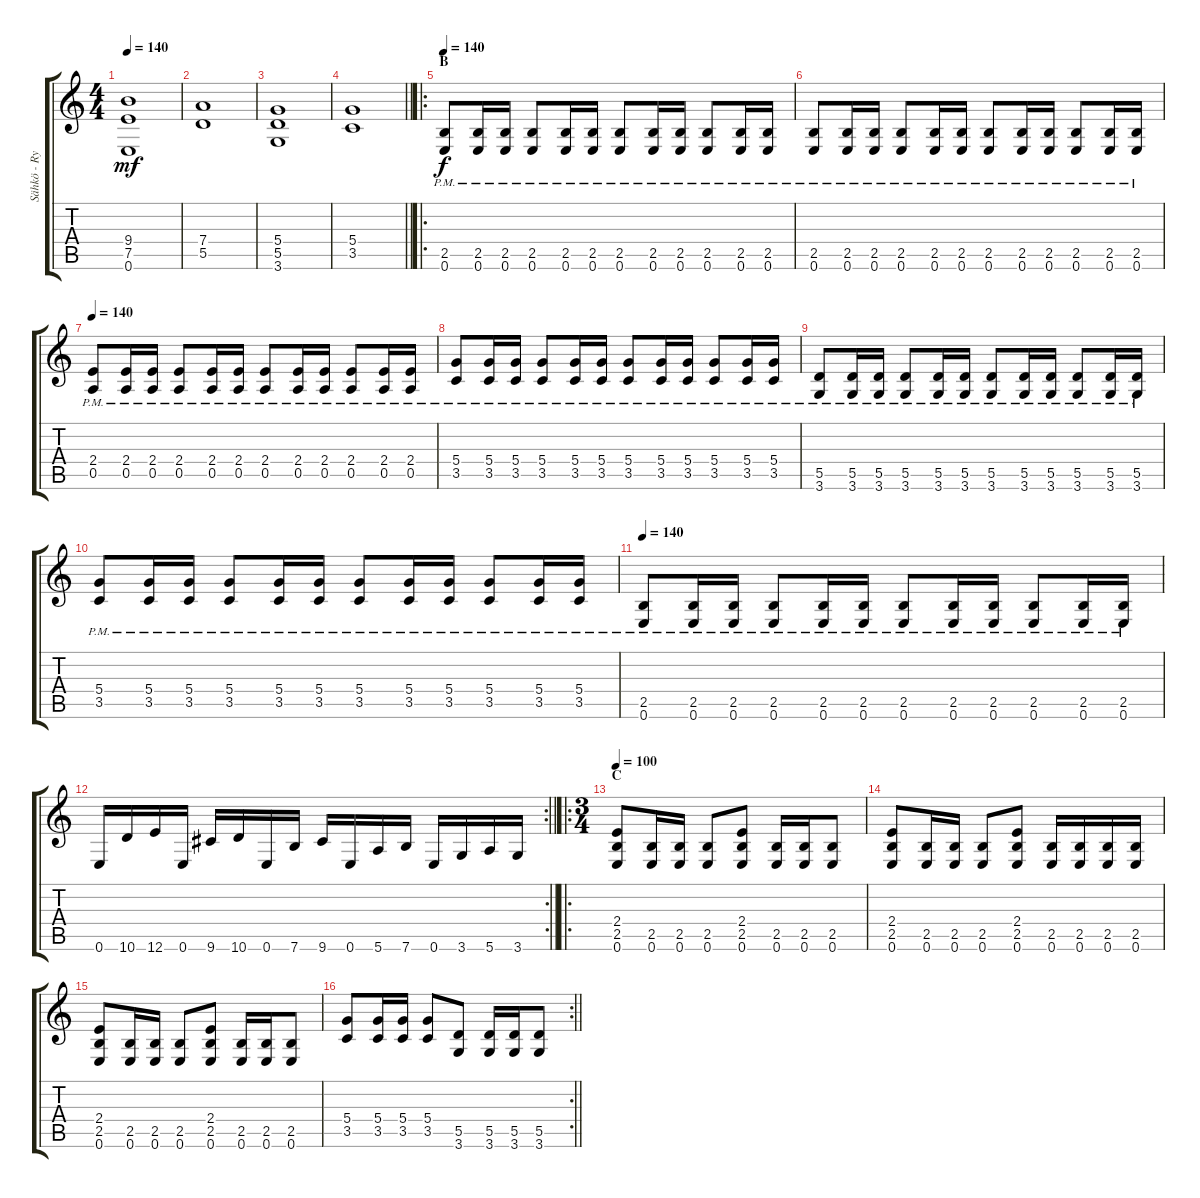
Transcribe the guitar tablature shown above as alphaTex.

\track ("Sähkö - Rythm" "Sähkö - Ry") {instrument overdrivenguitar}
\staff {score tabs}
\tuning (E4 B3 G3 D3 A2 E2) {hide}
\ts (4 4)
\tempo 140
\clef g2
\ks c
(9.4 7.5 0.6).1{dy mf} |
(7.4 5.5).1 |
(5.4 5.5 3.6).1 |
\barLineRight lightlight
(5.4 3.5).1 |
\ro
\section ("" "B")
\tempo 140
(2.5{pm} 0.6{pm}).8{dy f} (2.5{pm} 0.6{pm}).16 (2.5{pm} 0.6{pm}).16 (2.5{pm} 0.6{pm}).8 (2.5{pm} 0.6{pm}).16 (2.5{pm} 0.6{pm}).16 (2.5{pm} 0.6{pm}).8 (2.5{pm} 0.6{pm}).16 (2.5{pm} 0.6{pm}).16 (2.5{pm} 0.6{pm}).8 (2.5{pm} 0.6{pm}).16 (2.5{pm} 0.6{pm}).16 |
(2.5{pm} 0.6{pm}).8 (2.5{pm} 0.6{pm}).16 (2.5{pm} 0.6{pm}).16 (2.5{pm} 0.6{pm}).8 (2.5{pm} 0.6{pm}).16 (2.5{pm} 0.6{pm}).16 (2.5{pm} 0.6{pm}).8 (2.5{pm} 0.6{pm}).16 (2.5{pm} 0.6{pm}).16 (2.5{pm} 0.6).8 (2.5{pm} 0.6).16 (2.5{pm} 0.6).16 |
\tempo 140
(2.4{pm} 0.5{pm}).8 (2.4{pm} 0.5{pm}).16 (2.4{pm} 0.5{pm}).16 (2.4{pm} 0.5{pm}).8 (2.4{pm} 0.5{pm}).16 (2.4{pm} 0.5{pm}).16 (2.4{pm} 0.5{pm}).8 (2.4{pm} 0.5{pm}).16 (2.4{pm} 0.5{pm}).16 (2.4{pm} 0.5{pm}).8 (2.4{pm} 0.5{pm}).16 (2.4{pm} 0.5{pm}).16 |
(5.4{pm} 3.5{pm}).8 (5.4{pm} 3.5{pm}).16 (5.4{pm} 3.5{pm}).16 (5.4{pm} 3.5{pm}).8 (5.4{pm} 3.5{pm}).16 (5.4{pm} 3.5{pm}).16 (5.4{pm} 3.5{pm}).8 (5.4{pm} 3.5{pm}).16 (5.4{pm} 3.5{pm}).16 (5.4{pm} 3.5{pm}).8 (5.4{pm} 3.5{pm}).16 (5.4{pm} 3.5{pm}).16 |
(5.5{pm} 3.6{pm}).8 (5.5{pm} 3.6{pm}).16 (5.5{pm} 3.6{pm}).16 (5.5{pm} 3.6{pm}).8 (5.5{pm} 3.6{pm}).16 (5.5{pm} 3.6{pm}).16 (5.5{pm} 3.6{pm}).8 (5.5{pm} 3.6{pm}).16 (5.5{pm} 3.6{pm}).16 (5.5{pm} 3.6{pm}).8 (5.5{pm} 3.6{pm}).16 (5.5{pm} 3.6{pm}).16 |
(5.4{pm} 3.5{pm}).8 (5.4{pm} 3.5{pm}).16 (5.4{pm} 3.5{pm}).16 (5.4{pm} 3.5{pm}).8 (5.4{pm} 3.5{pm}).16 (5.4{pm} 3.5{pm}).16 (5.4{pm} 3.5{pm}).8 (5.4{pm} 3.5{pm}).16 (5.4{pm} 3.5{pm}).16 (5.4{pm} 3.5{pm}).8 (5.4{pm} 3.5{pm}).16 (5.4{pm} 3.5{pm}).16 |
\tempo 140
(2.5{pm} 0.6).8 (2.5{pm} 0.6).16 (2.5{pm} 0.6).16 (2.5{pm} 0.6).8 (2.5{pm} 0.6).16 (2.5{pm} 0.6).16 (2.5{pm} 0.6).8 (2.5{pm} 0.6).16 (2.5{pm} 0.6).16 (2.5{pm} 0.6).8 (2.5{pm} 0.6).16 (2.5{pm} 0.6).16 |
\rc 2
\barLineRight lightlight
0.6.16 10.6.16 12.6.16 0.6.16 9.6.16 10.6.16 0.6.16 7.6.16 9.6.16 0.6.16 5.6.16 7.6.16 0.6.16 3.6.16 5.6.16 3.6.16 |
\ro
\ts (3 4)
\section ("" "C")
\tempo 100
(2.4 2.5 0.6).8 (2.5 0.6).16 (2.5 0.6).16 (2.5 0.6).8 (2.4 2.5 0.6).8 (2.5 0.6).16 (2.5 0.6).16 (2.5 0.6).8 |
(2.4 2.5 0.6).8 (2.5 0.6).16 (2.5 0.6).16 (2.5 0.6).8 (2.4 2.5 0.6).8 (2.5 0.6).16 (2.5 0.6).16 (2.5 0.6).16 (2.5 0.6).16 |
(2.4 2.5 0.6).8 (2.5 0.6).16 (2.5 0.6).16 (2.5 0.6).8 (2.4 2.5 0.6).8 (2.5 0.6).16 (2.5 0.6).16 (2.5 0.6).8 |
\rc 2
\barLineRight lightlight
(5.4 3.5).8 (5.4 3.5).16 (5.4 3.5).16 (5.4 3.5).8 (5.5 3.6).8 (5.5 3.6).16 (5.5 3.6).16 (5.5 3.6).8
